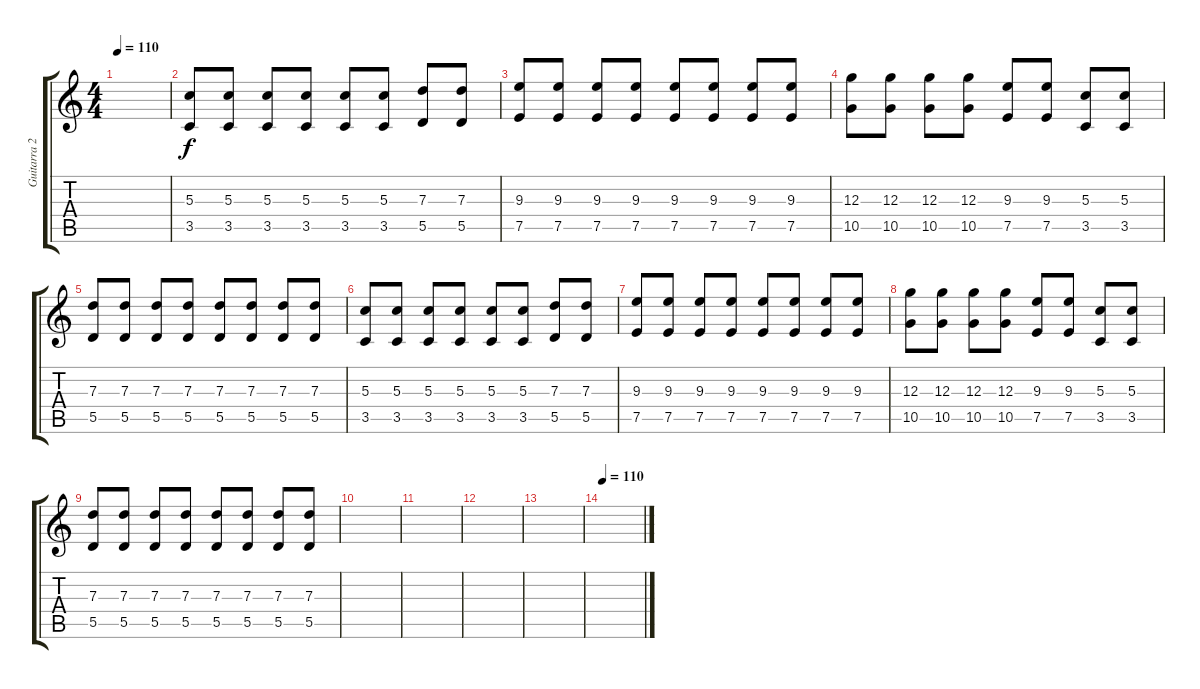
\track ("Guitarra 2" "Guitarra 2") {instrument distortionguitar}
\staff {score tabs}
\tuning (E4 B3 G3 D3 A2 D2) {hide}
\ts (4 4)
\tempo 110
\clef g2
\ks c
|
(5.3 3.5).8 (5.3 3.5).8 (5.3 3.5).8 (5.3 3.5).8 (5.3 3.5).8 (5.3 3.5).8 (7.3 5.5).8 (7.3 5.5).8 |
(9.3 7.5).8 (9.3 7.5).8 (9.3 7.5).8 (9.3 7.5).8 (9.3 7.5).8 (9.3 7.5).8 (9.3 7.5).8 (9.3 7.5).8 |
(12.3 10.5).8 (12.3 10.5).8 (12.3 10.5).8 (12.3 10.5).8 (9.3 7.5).8 (9.3 7.5).8 (5.3 3.5).8 (5.3 3.5).8 |
(7.3 5.5).8 (7.3 5.5).8 (7.3 5.5).8 (7.3 5.5).8 (7.3 5.5).8 (7.3 5.5).8 (7.3 5.5).8 (7.3 5.5).8 |
(5.3 3.5).8 (5.3 3.5).8 (5.3 3.5).8 (5.3 3.5).8 (5.3 3.5).8 (5.3 3.5).8 (7.3 5.5).8 (7.3 5.5).8 |
(9.3 7.5).8 (9.3 7.5).8 (9.3 7.5).8 (9.3 7.5).8 (9.3 7.5).8 (9.3 7.5).8 (9.3 7.5).8 (9.3 7.5).8 |
(12.3 10.5).8 (12.3 10.5).8 (12.3 10.5).8 (12.3 10.5).8 (9.3 7.5).8 (9.3 7.5).8 (5.3 3.5).8 (5.3 3.5).8 |
(7.3 5.5).8 (7.3 5.5).8 (7.3 5.5).8 (7.3 5.5).8 (7.3 5.5).8 (7.3 5.5).8 (7.3 5.5).8 (7.3 5.5).8 |
|
|
|
|
\tempo 110
